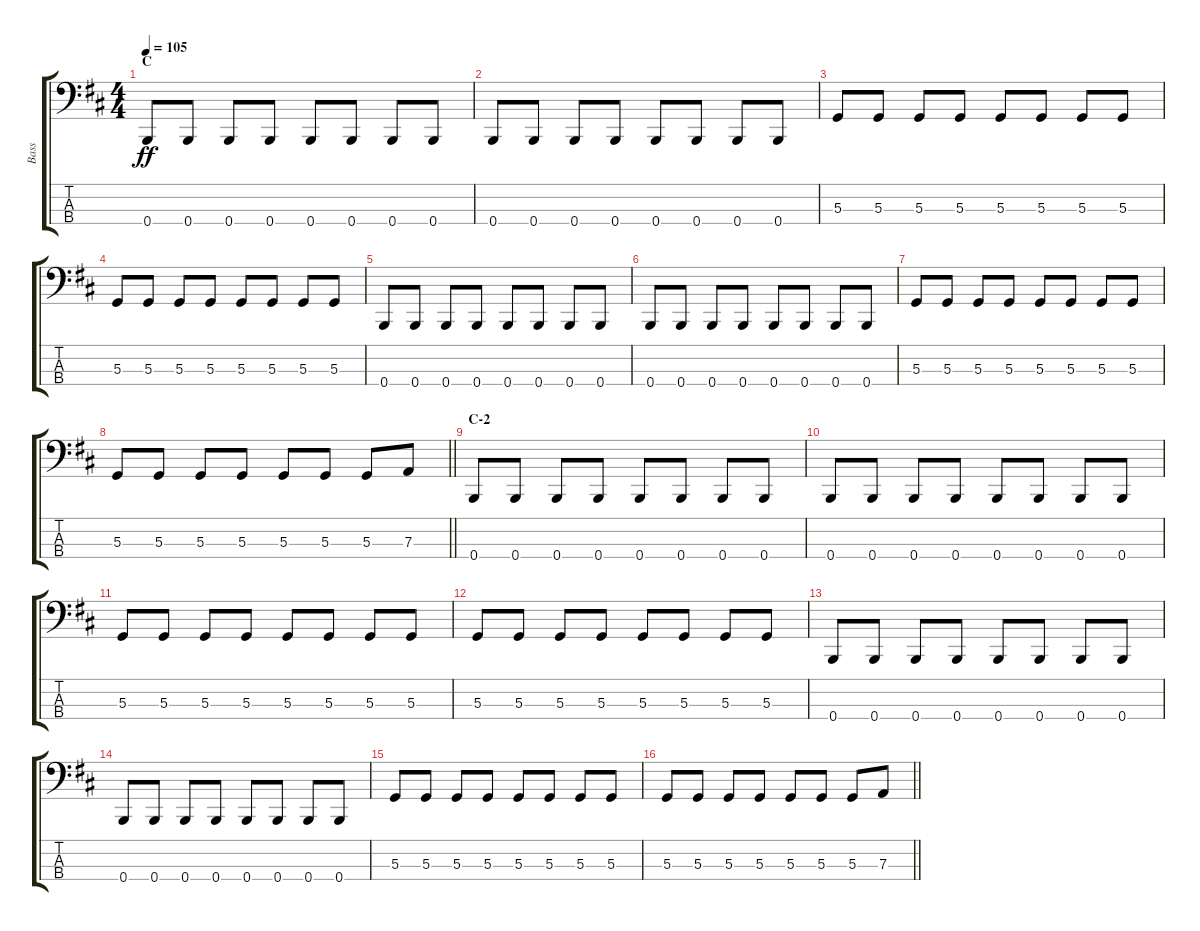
\track ("Bass" "Bass") {instrument electricbasspick}
\staff {score tabs}
\tuning (C2 G1 D1 B0) {hide}
\ts (4 4)
\section ("" "C")
\tempo 105
\clef f4
\ks d
0.4.8{dy ff} 0.4.8 0.4.8 0.4.8 0.4.8 0.4.8 0.4.8 0.4.8 |
0.4.8 0.4.8 0.4.8 0.4.8 0.4.8 0.4.8 0.4.8 0.4.8 |
5.3.8 5.3.8 5.3.8 5.3.8 5.3.8 5.3.8 5.3.8 5.3.8 |
5.3.8 5.3.8 5.3.8 5.3.8 5.3.8 5.3.8 5.3.8 5.3.8 |
0.4.8 0.4.8 0.4.8 0.4.8 0.4.8 0.4.8 0.4.8 0.4.8 |
0.4.8 0.4.8 0.4.8 0.4.8 0.4.8 0.4.8 0.4.8 0.4.8 |
5.3.8 5.3.8 5.3.8 5.3.8 5.3.8 5.3.8 5.3.8 5.3.8 |
\barLineRight lightlight
5.3.8 5.3.8 5.3.8 5.3.8 5.3.8 5.3.8 5.3.8 7.3.8 |
\section ("" "C-2")
0.4.8 0.4.8 0.4.8 0.4.8 0.4.8 0.4.8 0.4.8 0.4.8 |
0.4.8 0.4.8 0.4.8 0.4.8 0.4.8 0.4.8 0.4.8 0.4.8 |
5.3.8 5.3.8 5.3.8 5.3.8 5.3.8 5.3.8 5.3.8 5.3.8 |
5.3.8 5.3.8 5.3.8 5.3.8 5.3.8 5.3.8 5.3.8 5.3.8 |
0.4.8 0.4.8 0.4.8 0.4.8 0.4.8 0.4.8 0.4.8 0.4.8 |
0.4.8 0.4.8 0.4.8 0.4.8 0.4.8 0.4.8 0.4.8 0.4.8 |
5.3.8 5.3.8 5.3.8 5.3.8 5.3.8 5.3.8 5.3.8 5.3.8 |
\barLineRight lightlight
5.3.8 5.3.8 5.3.8 5.3.8 5.3.8 5.3.8 5.3.8 7.3.8
